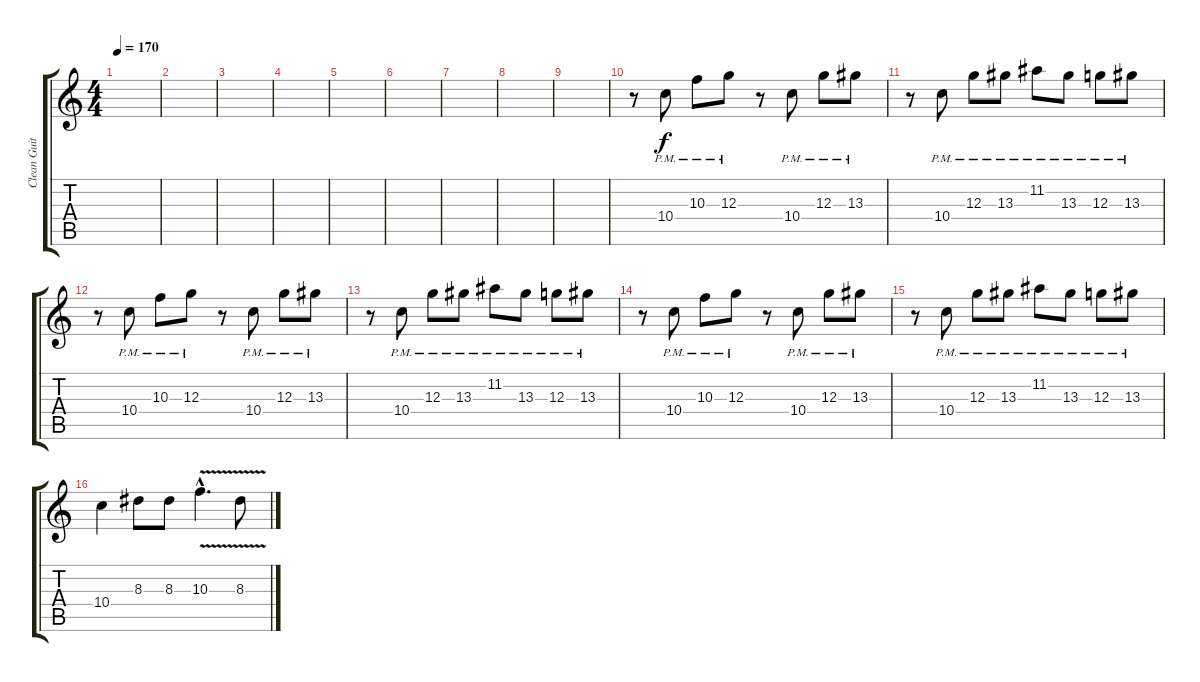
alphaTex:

\track ("Clean Guitar" "Clean Guit") {instrument electricguitarclean}
\staff {score tabs}
\tuning (E4 B3 G3 D3 A2 E2) {hide}
\ts (4 4)
\tempo 170
\clef g2
\ks c
|
|
|
|
|
|
|
|
|
r.8 10.4{pm}.8 10.3{pm}.8 12.3{pm}.8 r.8 10.4{pm}.8 12.3{pm}.8 13.3{pm}.8 |
r.8 10.4{pm}.8 12.3{pm}.8 13.3{pm}.8 11.2{pm}.8 13.3{pm}.8 12.3{pm}.8 13.3{pm}.8 |
r.8 10.4{pm}.8 10.3{pm}.8 12.3{pm}.8 r.8 10.4{pm}.8 12.3{pm}.8 13.3{pm}.8 |
r.8 10.4{pm}.8 12.3{pm}.8 13.3{pm}.8 11.2{pm}.8 13.3{pm}.8 12.3{pm}.8 13.3{pm}.8 |
r.8 10.4{pm}.8 10.3{pm}.8 12.3{pm}.8 r.8 10.4{pm}.8 12.3{pm}.8 13.3{pm}.8 |
r.8 10.4{pm}.8 12.3{pm}.8 13.3{pm}.8 11.2{pm}.8 13.3{pm}.8 12.3{pm}.8 13.3{pm}.8 |
10.4.4 8.3.8 8.3.8 10.3{v hac}.4{d} 8.3{v}.8
